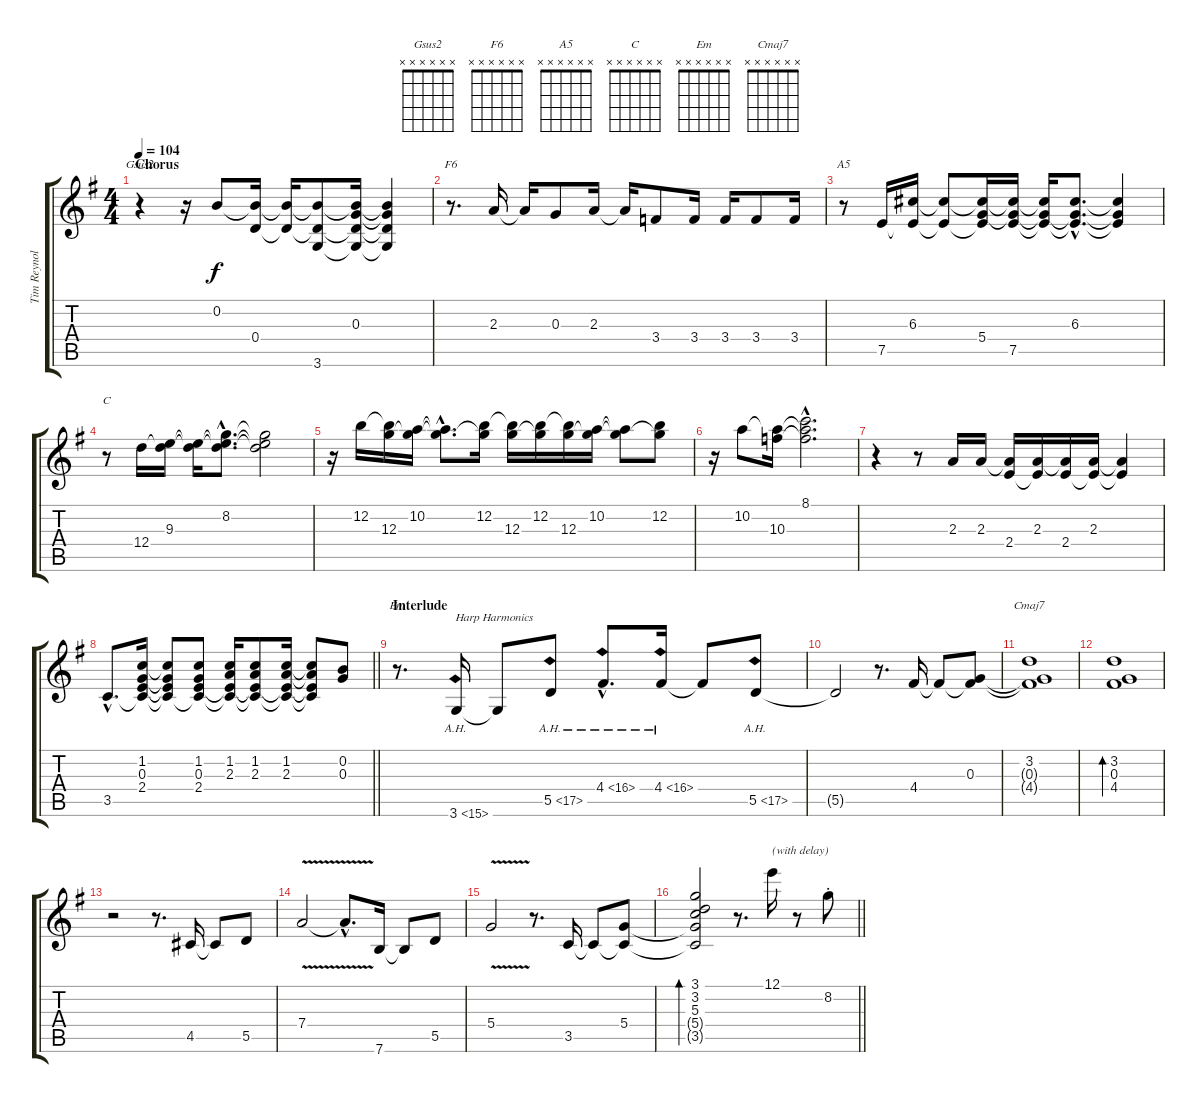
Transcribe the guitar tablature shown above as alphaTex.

\track ("Tim Reynolds" "Tim Reynol") {instrument acousticguitarsteel}
\staff {score tabs}
\tuning (E4 B3 G3 D3 A2 E2) {hide}
\chord ("Gsus2" x x x x x x)
\chord ("F6" x x x x x x)
\chord ("A5" x x x x x x)
\chord ("C" x x x x x x)
\chord ("Em" x x x x x x)
\chord ("Cmaj7" x x x x x x)
\ts (4 4)
\section ("" "Chorus")
\tempo 104
\clef g2
\ks eminor
r.4{ch "Gsus2" dy f} r.16 0.2.8 (0.2{t} 0.4).16 (0.2{t} 0.4{t}).16 (0.2{t} 0.4{t} 3.6).8 (0.2{t} 0.3 0.4{t} 3.6{t}).16 (0.2{t} 0.3{t} 0.4{t} 3.6{t}).4 |
r.8{d ch "F6"} 2.3.16 2.3{t}.16 0.3.8 2.3.16 2.3{t}.16 3.4.8 3.4.16 3.4.16 3.4.8 3.4.16 |
r.8{ch "A5"} 7.5.16 (6.3 7.5{t}).16 (6.3{t} 7.5{t}).8 (6.3{t} 5.4 7.5{t}).16 (6.3{t} 5.4{t} 7.5).16 (6.3{t} 5.4{t} 7.5{t}).16 (6.3{hac} 5.4{hac t} 7.5{hac t}).8{d} (6.3{t} 5.4{t} 7.5{t}).4 |
r.8{ch "C"} 12.4.16 (9.3 12.4{t}).16 (9.3{t} 12.4{t}).16 (8.2{hac} 9.3{hac t} 12.4{hac t}).8{d} (8.2{t} 9.3{t} 12.4{t}).2 |
r.16 12.2.16 (12.2{t} 12.3).16 (10.2 12.3{t}).16 (10.2{hac t} 12.3{hac t}).8{d} (12.2 12.3{t}).16 (12.2{t} 12.3).16 (12.2 12.3{t}).16 (12.2{t} 12.3).16 (10.2 12.3{t}).16 (10.2{t} 12.3{t}).8 (12.2 12.3{t}).8 |
r.16 10.2.8 (10.2{t} 10.3).16 (8.1{hac} 10.2{hac t} 10.3{hac t}).2{d} |
r.4 r.8 2.3.16 2.3.16 (2.3{t} 2.4).16 (2.3 2.4{t}).16 (2.3{t} 2.4).16 (2.3 2.4{t}).16 (2.3{t} 2.4{t}).4 |
\barLineRight lightlight
3.5{hac}.8{d} (1.2 0.3 2.4 3.5{t}).16 (1.2{t} 0.3{t} 2.4{t} 3.5{t}).8 (1.2 0.3 2.4 3.5{t}).8 (1.2 2.3 2.4{t} 3.5{t}).16 (1.2 2.3 2.4{t} 3.5{t}).8 (1.2 2.3 2.4{t} 3.5{t}).16 (1.2{t} 2.3{t} 2.4{t} 3.5{t}).8 (0.2 0.3).8 |
\section ("" "Interlude")
r.8{d ch "Em"} 3.6{ah 12}.16{txt "Harp Harmonics"} 3.6{t}.8 5.5{ah 12}.8 4.4{ah 12 hac}.8{d} 4.4{ah 12}.16 4.4{t}.8 5.5{ah 12}.8 |
5.5{t}.2 r.8{d} 4.4.16 4.4{t}.8 (0.3 4.4{t}).8 |
(3.2 0.3{t} 4.4{t}).1{ch "Cmaj7"} |
(3.2 0.3 4.4).1{bd 240} |
r.2 r.8{d} 4.5.16 4.5{t}.8 5.5.8 |
7.4{v}.2 7.4{hac t}.8{d} 7.6.16 7.6{t}.8 5.5.8 |
5.4{v}.2 r.8{d} 3.5.16 3.5{t}.8 (5.4 3.5{t}).8 |
\barLineRight lightlight
(3.1 3.2 5.3 5.4{t} 3.5{t}).2{bd 240} r.8{d} 12.1.16{txt "(with delay)"} r.8 8.2{st}.8
